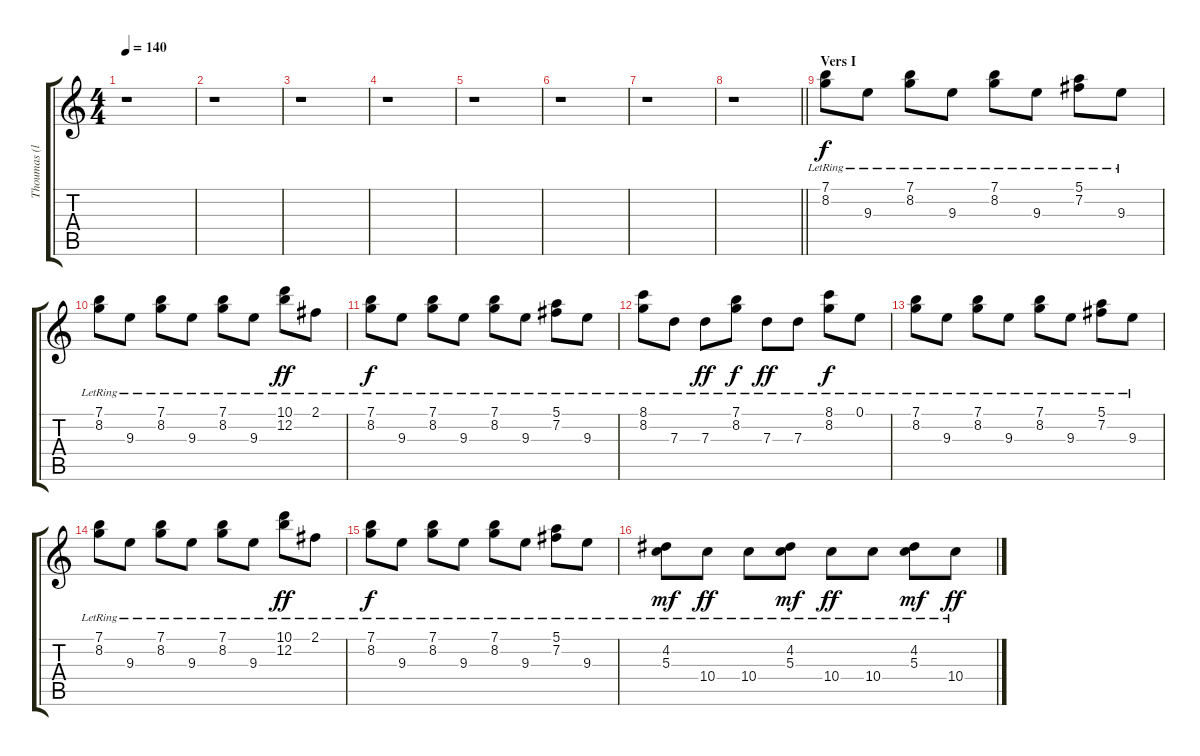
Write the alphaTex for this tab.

\track ("Thoumas (leads)" "Thoumas (l") {instrument brightacousticpiano}
\staff {score tabs}
\tuning (E5 B4 G4 D4 A3 E3) {hide}
\ts (4 4)
\tempo 140
\clef g2
\ks aminor
r.1{dy f} |
r.1 |
r.1 |
r.1 |
r.1 |
r.1 |
r.1 |
\barLineRight lightlight
r.1 |
\section ("" "Vers I")
(7.1{lr} 8.2{lr}).8 9.3{lr}.8 (7.1{lr} 8.2{lr}).8 9.3{lr}.8 (7.1{lr} 8.2{lr}).8 9.3{lr}.8 (5.1{lr} 7.2{lr}).8 9.3{lr}.8 |
(7.1{lr} 8.2{lr}).8 9.3{lr}.8 (7.1{lr} 8.2{lr}).8 9.3{lr}.8 (7.1{lr} 8.2{lr}).8 9.3{lr}.8 (10.1{lr} 12.2{lr}).8{dy ff} 2.1{lr}.8 |
(7.1{lr} 8.2{lr}).8{dy f} 9.3{lr}.8 (7.1{lr} 8.2{lr}).8 9.3{lr}.8 (7.1{lr} 8.2{lr}).8 9.3{lr}.8 (5.1{lr} 7.2{lr}).8 9.3{lr}.8 |
(8.1{lr} 8.2{lr}).8 7.3{lr}.8 7.3{lr}.8{dy ff} (7.1{lr} 8.2{lr}).8{dy f} 7.3{lr}.8{dy ff} 7.3{lr}.8 (8.1{lr} 8.2{lr}).8{dy f} 0.1{lr}.8 |
(7.1{lr} 8.2{lr}).8 9.3{lr}.8 (7.1{lr} 8.2{lr}).8 9.3{lr}.8 (7.1{lr} 8.2{lr}).8 9.3{lr}.8 (5.1{lr} 7.2{lr}).8 9.3{lr}.8 |
(7.1{lr} 8.2{lr}).8 9.3{lr}.8 (7.1{lr} 8.2{lr}).8 9.3{lr}.8 (7.1{lr} 8.2{lr}).8 9.3{lr}.8 (10.1{lr} 12.2{lr}).8{dy ff} 2.1{lr}.8 |
(7.1{lr} 8.2{lr}).8{dy f} 9.3{lr}.8 (7.1{lr} 8.2{lr}).8 9.3{lr}.8 (7.1{lr} 8.2{lr}).8 9.3{lr}.8 (5.1{lr} 7.2{lr}).8 9.3{lr}.8 |
(4.2{lr} 5.3{lr}).8{dy mf} 10.4{lr}.8{dy ff} 10.4{lr}.8 (4.2{lr} 5.3{lr}).8{dy mf} 10.4{lr}.8{dy ff} 10.4{lr}.8 (4.2{lr} 5.3{lr}).8{dy mf} 10.4{lr}.8{dy ff}
